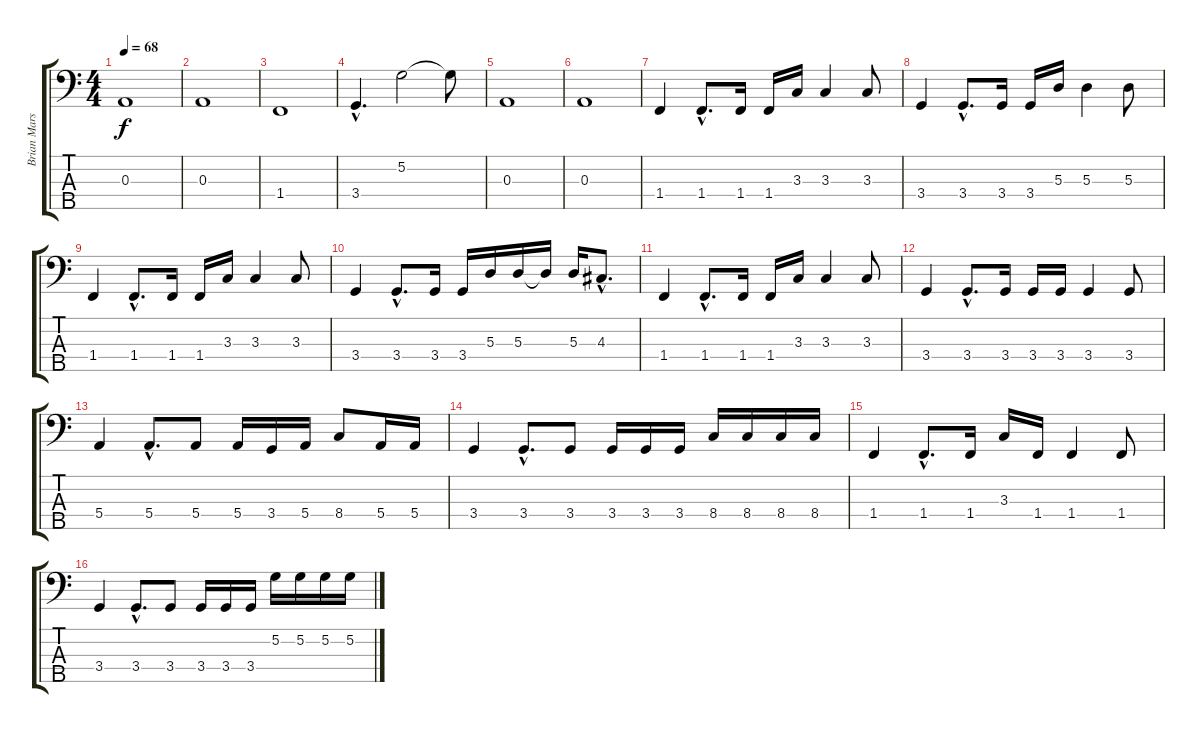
\track ("Brian Marshall - Bass" "Brian Mars") {instrument electricbassfinger}
\staff {score tabs}
\tuning (G2 D2 A1 E1 B0) {hide}
\ts (4 4)
\tempo 68
\clef f4
\ks c
0.3.1{dy f} |
0.3.1 |
1.4.1 |
3.4{hac}.4{d} 5.2.2 5.2{t}.8 |
0.3.1 |
0.3.1 |
1.4.4 1.4{hac}.8{d} 1.4.16 1.4.16 3.3.16 3.3.4 3.3.8 |
3.4.4 3.4{hac}.8{d} 3.4.16 3.4.16 5.3.16 5.3.4 5.3.8 |
1.4.4 1.4{hac}.8{d} 1.4.16 1.4.16 3.3.16 3.3.4 3.3.8 |
3.4.4 3.4{hac}.8{d} 3.4.16 3.4.16 5.3.16 5.3.16 5.3{t}.16 5.3.16 4.3{hac}.8{d} |
1.4.4 1.4{hac}.8{d} 1.4.16 1.4.16 3.3.16 3.3.4 3.3.8 |
3.4.4 3.4{hac}.8{d} 3.4.16 3.4.16 3.4.16 3.4.4 3.4.8 |
5.4.4 5.4{hac}.8{d} 5.4.8 5.4.16 3.4.16 5.4.16 8.4.8 5.4.16 5.4.16 |
3.4.4 3.4{hac}.8{d} 3.4.8 3.4.16 3.4.16 3.4.16 8.4.16 8.4.16 8.4.16 8.4.16 |
1.4.4 1.4{hac}.8{d} 1.4.16 3.3.16 1.4.16 1.4.4 1.4.8 |
3.4.4 3.4{hac}.8{d} 3.4.8 3.4.16 3.4.16 3.4.16 5.2.16 5.2.16 5.2.16 5.2.16
